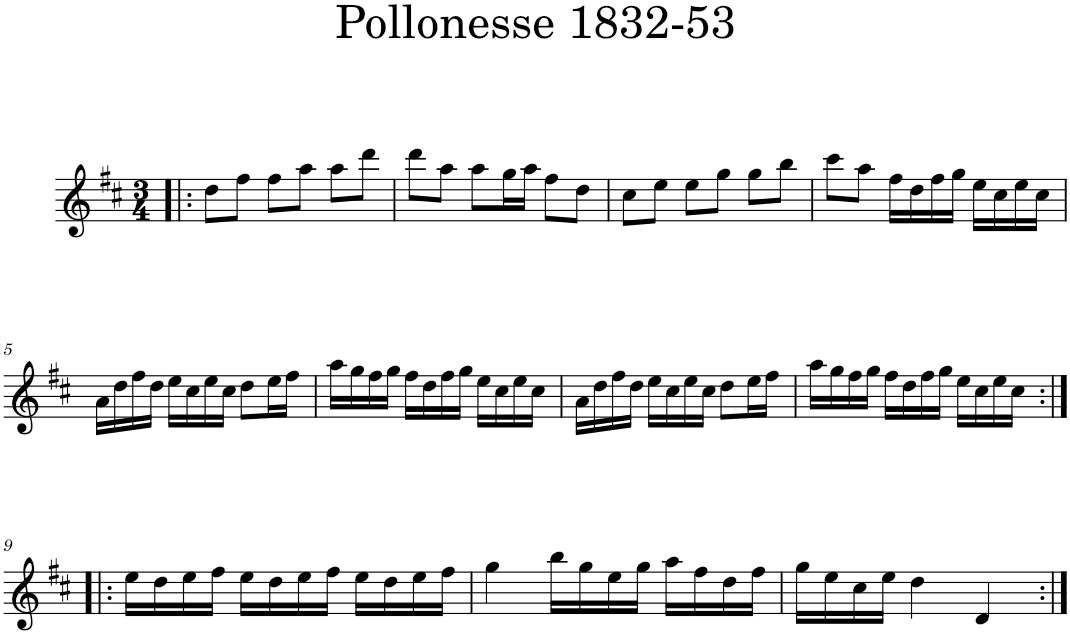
**kern
*part1
*staff1
*I"Piano
*I'Pno
*clefG2
*k[f#c#]
*D:
*M3/4
=1!|:
8dd\L
8ff#\J
8ff#\L
8aa\J
8aa\L
8ddd\J
=2
8ddd\L
8aa\J
8aa\L
16gg\L
16aa\JJ
8ff#\L
8dd\J
=3
8cc#\L
8ee\J
8ee\L
8gg\J
8gg\L
8bb\J
=4
8ccc#\L
8aa\J
16ff#\LL
16dd\
16ff#\
16gg\JJ
16ee\LL
16cc#\
16ee\
16cc#\JJ
!!LO:LB:g=z
=5
16a\LL
16dd\
16ff#\
16dd\JJ
16ee\LL
16cc#\
16ee\
16cc#\JJ
8dd\L
16ee\L
16ff#\JJ
=6
16aa\LL
16gg\
16ff#\
16gg\JJ
16ff#\LL
16dd\
16ff#\
16gg\JJ
16ee\LL
16cc#\
16ee\
16cc#\JJ
=7
16a\LL
16dd\
16ff#\
16dd\JJ
16ee\LL
16cc#\
16ee\
16cc#\JJ
8dd\L
16ee\L
16ff#\JJ
=8
16aa\LL
16gg\
16ff#\
16gg\JJ
16ff#\LL
16dd\
16ff#\
16gg\JJ
16ee\LL
16cc#\
16ee\
16cc#\JJ
!!LO:LB:g=z
=9:|!|:
16ee\LL
16dd\
16ee\
16ff#\JJ
16ee\LL
16dd\
16ee\
16ff#\JJ
16ee\LL
16dd\
16ee\
16ff#\JJ
=10
4gg\
16bb\LL
16gg\
16ee\
16gg\JJ
16aa\LL
16ff#\
16dd\
16ff#\JJ
=11
16gg\LL
16ee\
16cc#\
16ee\JJ
4dd\
4d/
=:|!
*-
